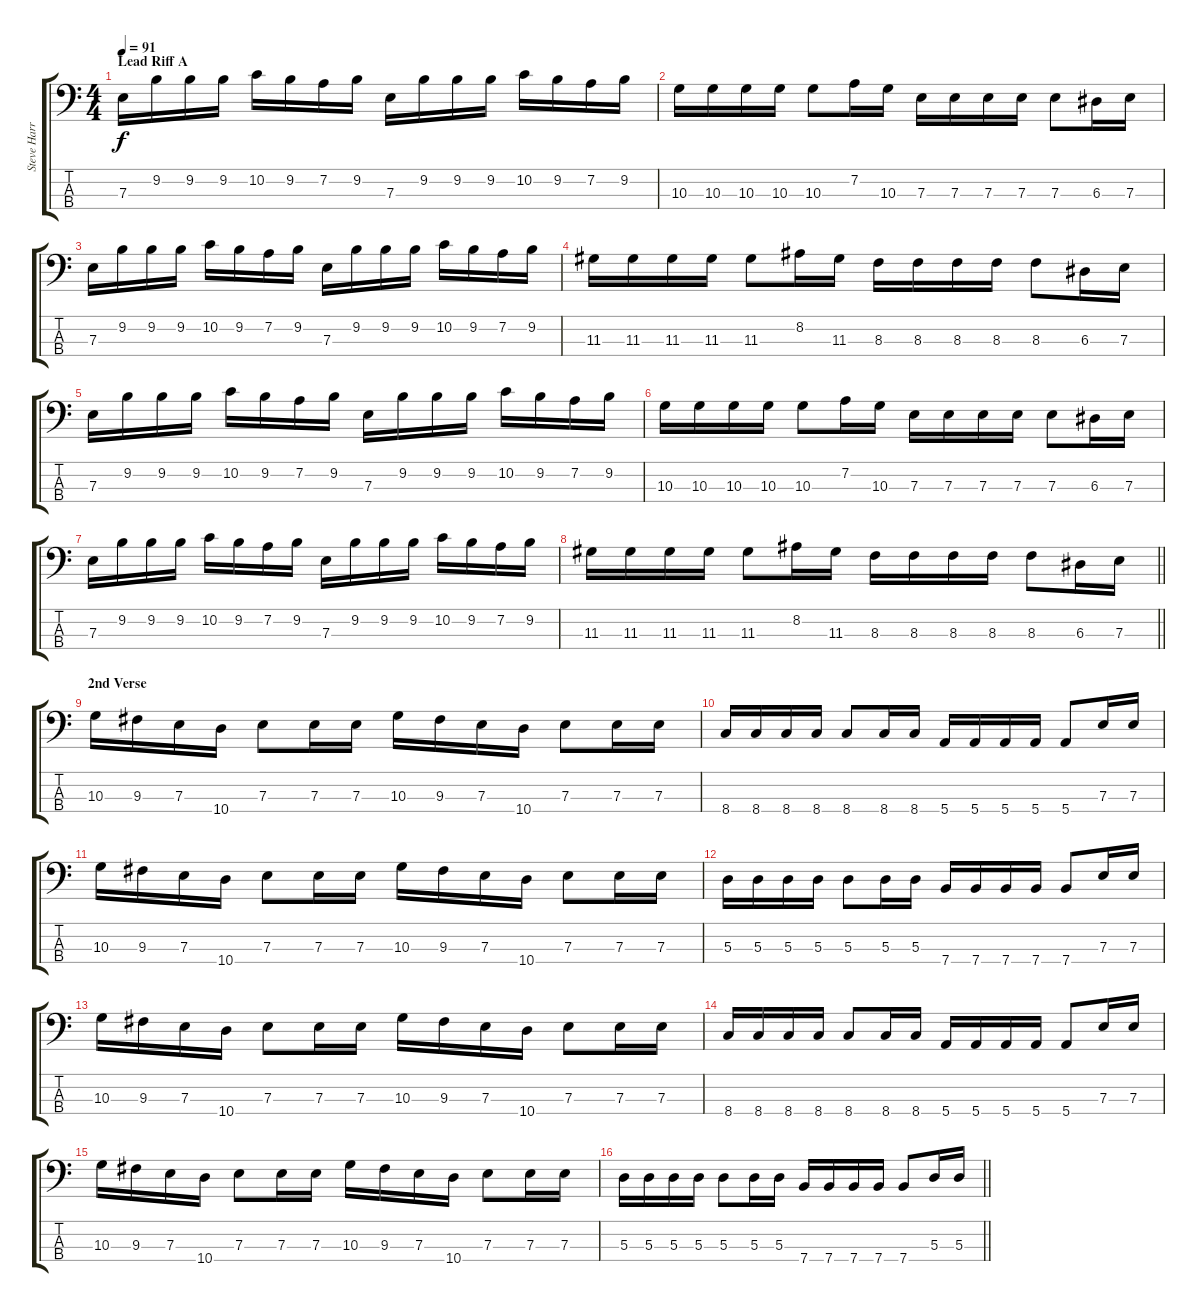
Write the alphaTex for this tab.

\track ("Steve Harris" "Steve Harr") {instrument electricbassfinger}
\staff {score tabs}
\tuning (G2 D2 A1 E1) {hide}
\ts (4 4)
\section ("" "Lead Riff A")
\tempo 91
\clef f4
\ks c
7.3.16{dy f} 9.2.16 9.2.16 9.2.16 10.2.16 9.2.16 7.2.16 9.2.16 7.3.16 9.2.16 9.2.16 9.2.16 10.2.16 9.2.16 7.2.16 9.2.16 |
10.3.16 10.3.16 10.3.16 10.3.16 10.3.8 7.2.16 10.3.16 7.3.16 7.3.16 7.3.16 7.3.16 7.3.8 6.3.16 7.3.16 |
7.3.16 9.2.16 9.2.16 9.2.16 10.2.16 9.2.16 7.2.16 9.2.16 7.3.16 9.2.16 9.2.16 9.2.16 10.2.16 9.2.16 7.2.16 9.2.16 |
11.3.16 11.3.16 11.3.16 11.3.16 11.3.8 8.2.16 11.3.16 8.3.16 8.3.16 8.3.16 8.3.16 8.3.8 6.3.16 7.3.16 |
7.3.16 9.2.16 9.2.16 9.2.16 10.2.16 9.2.16 7.2.16 9.2.16 7.3.16 9.2.16 9.2.16 9.2.16 10.2.16 9.2.16 7.2.16 9.2.16 |
10.3.16 10.3.16 10.3.16 10.3.16 10.3.8 7.2.16 10.3.16 7.3.16 7.3.16 7.3.16 7.3.16 7.3.8 6.3.16 7.3.16 |
7.3.16 9.2.16 9.2.16 9.2.16 10.2.16 9.2.16 7.2.16 9.2.16 7.3.16 9.2.16 9.2.16 9.2.16 10.2.16 9.2.16 7.2.16 9.2.16 |
\barLineRight lightlight
11.3.16 11.3.16 11.3.16 11.3.16 11.3.8 8.2.16 11.3.16 8.3.16 8.3.16 8.3.16 8.3.16 8.3.8 6.3.16 7.3.16 |
\section ("" "2nd Verse")
10.3.16 9.3.16 7.3.16 10.4.16 7.3.8 7.3.16 7.3.16 10.3.16 9.3.16 7.3.16 10.4.16 7.3.8 7.3.16 7.3.16 |
8.4.16 8.4.16 8.4.16 8.4.16 8.4.8 8.4.16 8.4.16 5.4.16 5.4.16 5.4.16 5.4.16 5.4.8 7.3.16 7.3.16 |
10.3.16 9.3.16 7.3.16 10.4.16 7.3.8 7.3.16 7.3.16 10.3.16 9.3.16 7.3.16 10.4.16 7.3.8 7.3.16 7.3.16 |
5.3.16 5.3.16 5.3.16 5.3.16 5.3.8 5.3.16 5.3.16 7.4.16 7.4.16 7.4.16 7.4.16 7.4.8 7.3.16 7.3.16 |
10.3.16 9.3.16 7.3.16 10.4.16 7.3.8 7.3.16 7.3.16 10.3.16 9.3.16 7.3.16 10.4.16 7.3.8 7.3.16 7.3.16 |
8.4.16 8.4.16 8.4.16 8.4.16 8.4.8 8.4.16 8.4.16 5.4.16 5.4.16 5.4.16 5.4.16 5.4.8 7.3.16 7.3.16 |
10.3.16 9.3.16 7.3.16 10.4.16 7.3.8 7.3.16 7.3.16 10.3.16 9.3.16 7.3.16 10.4.16 7.3.8 7.3.16 7.3.16 |
\barLineRight lightlight
5.3.16 5.3.16 5.3.16 5.3.16 5.3.8 5.3.16 5.3.16 7.4.16 7.4.16 7.4.16 7.4.16 7.4.8 5.3.16 5.3.16
